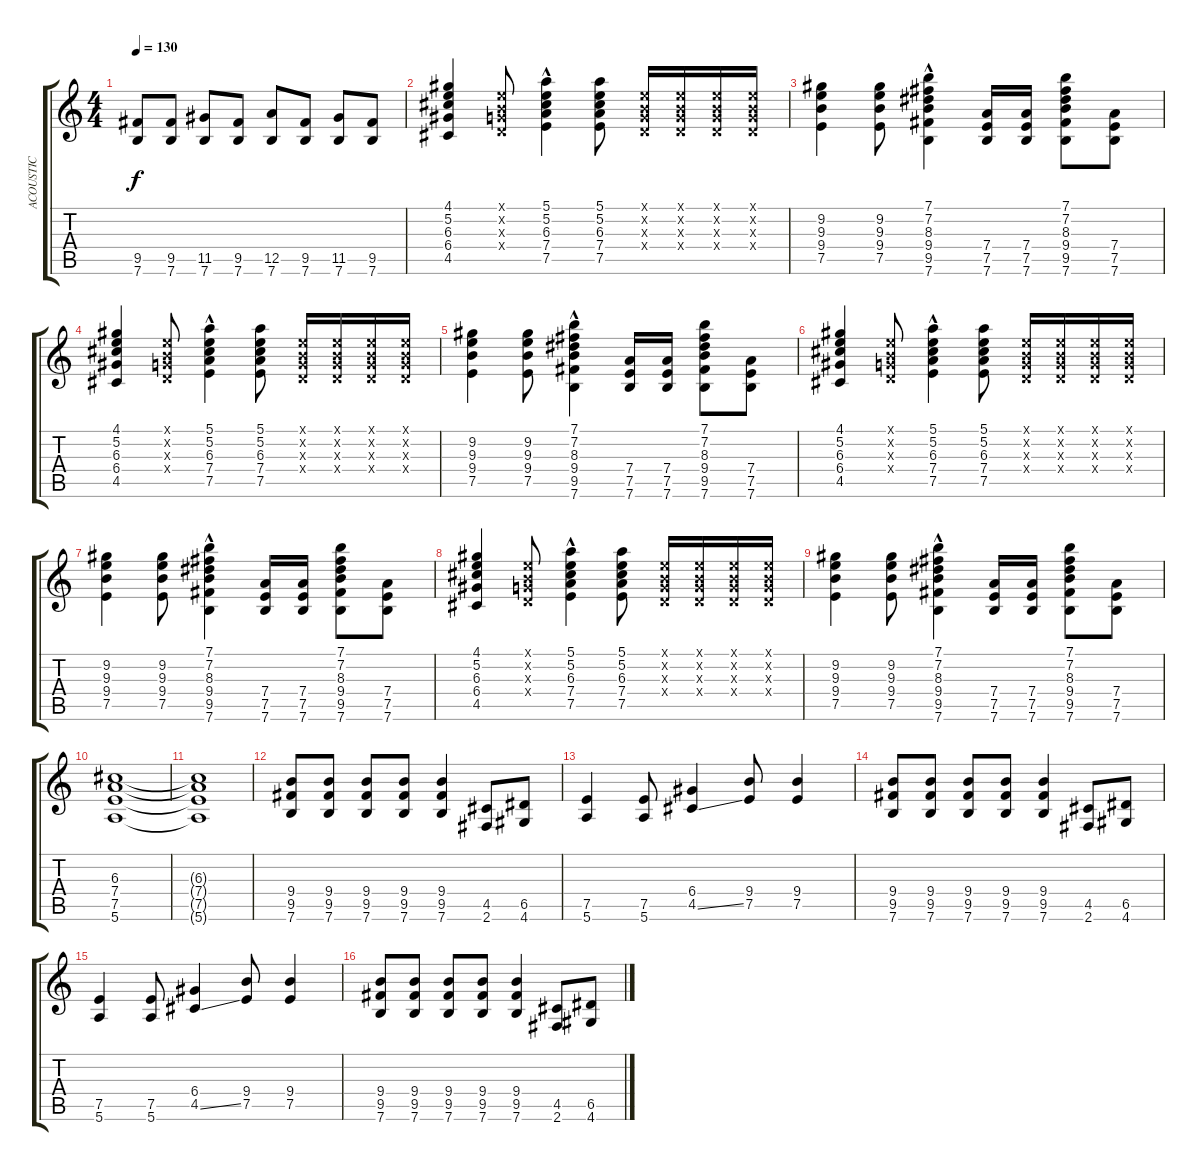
\track ("ACOUSTIC" "ACOUSTIC") {instrument acousticguitarsteel}
\staff {score tabs}
\tuning (E4 B3 G3 D3 A2 E2) {hide}
\ts (4 4)
\tempo 130
\clef g2
\ks c
(9.5 7.6).8{dy f} (9.5 7.6).8 (11.5 7.6).8 (9.5 7.6).8 (12.5 7.6).8 (9.5 7.6).8 (11.5 7.6).8 (9.5 7.6).8 |
(4.1 5.2 6.3 6.4 4.5).4 (0.1{x} 0.2{x} 0.3{x} 0.4{x}).8 (5.1{hac} 5.2 6.3 7.4 7.5).4 (5.1 5.2 6.3 7.4 7.5).8 (0.1{x} 0.2{x} 0.3{x} 0.4{x}).16 (0.1{x} 0.2{x} 0.3{x} 0.4{x}).16 (0.1{x} 0.2{x} 0.3{x} 0.4{x}).16 (0.1{x} 0.2{x} 0.3{x} 0.4{x}).16 |
(9.2 9.3 9.4 7.5).4 (9.2 9.3 9.4 7.5).8 (7.1{hac} 7.2 8.3 9.4 9.5 7.6).4 (7.4 7.5 7.6).16 (7.4 7.5 7.6).16 (7.1 7.2 8.3 9.4 9.5 7.6).8 (7.4 7.5 7.6).8 |
(4.1 5.2 6.3 6.4 4.5).4 (0.1{x} 0.2{x} 0.3{x} 0.4{x}).8 (5.1{hac} 5.2 6.3 7.4 7.5).4 (5.1 5.2 6.3 7.4 7.5).8 (0.1{x} 0.2{x} 0.3{x} 0.4{x}).16 (0.1{x} 0.2{x} 0.3{x} 0.4{x}).16 (0.1{x} 0.2{x} 0.3{x} 0.4{x}).16 (0.1{x} 0.2{x} 0.3{x} 0.4{x}).16 |
(9.2 9.3 9.4 7.5).4 (9.2 9.3 9.4 7.5).8 (7.1{hac} 7.2 8.3 9.4 9.5 7.6).4 (7.4 7.5 7.6).16 (7.4 7.5 7.6).16 (7.1 7.2 8.3 9.4 9.5 7.6).8 (7.4 7.5 7.6).8 |
(4.1 5.2 6.3 6.4 4.5).4 (0.1{x} 0.2{x} 0.3{x} 0.4{x}).8 (5.1{hac} 5.2 6.3 7.4 7.5).4 (5.1 5.2 6.3 7.4 7.5).8 (0.1{x} 0.2{x} 0.3{x} 0.4{x}).16 (0.1{x} 0.2{x} 0.3{x} 0.4{x}).16 (0.1{x} 0.2{x} 0.3{x} 0.4{x}).16 (0.1{x} 0.2{x} 0.3{x} 0.4{x}).16 |
(9.2 9.3 9.4 7.5).4 (9.2 9.3 9.4 7.5).8 (7.1{hac} 7.2 8.3 9.4 9.5 7.6).4 (7.4 7.5 7.6).16 (7.4 7.5 7.6).16 (7.1 7.2 8.3 9.4 9.5 7.6).8 (7.4 7.5 7.6).8 |
(4.1 5.2 6.3 6.4 4.5).4 (0.1{x} 0.2{x} 0.3{x} 0.4{x}).8 (5.1{hac} 5.2 6.3 7.4 7.5).4 (5.1 5.2 6.3 7.4 7.5).8 (0.1{x} 0.2{x} 0.3{x} 0.4{x}).16 (0.1{x} 0.2{x} 0.3{x} 0.4{x}).16 (0.1{x} 0.2{x} 0.3{x} 0.4{x}).16 (0.1{x} 0.2{x} 0.3{x} 0.4{x}).16 |
(9.2 9.3 9.4 7.5).4 (9.2 9.3 9.4 7.5).8 (7.1{hac} 7.2 8.3 9.4 9.5 7.6).4 (7.4 7.5 7.6).16 (7.4 7.5 7.6).16 (7.1 7.2 8.3 9.4 9.5 7.6).8 (7.4 7.5 7.6).8 |
(6.3 7.4 7.5 5.6).1 |
(6.3{t} 7.4{t} 7.5{t} 5.6{t}).1 |
(9.4 9.5 7.6).8 (9.4 9.5 7.6).8 (9.4 9.5 7.6).8 (9.4 9.5 7.6).8 (9.4 9.5 7.6).4 (4.5 2.6).8 (6.5 4.6).8 |
(7.5 5.6).4 (7.5 5.6).8 (6.4 4.5{ss}).4 (9.4 7.5).8 (9.4 7.5).4 |
(9.4 9.5 7.6).8 (9.4 9.5 7.6).8 (9.4 9.5 7.6).8 (9.4 9.5 7.6).8 (9.4 9.5 7.6).4 (4.5 2.6).8 (6.5 4.6).8 |
(7.5 5.6).4 (7.5 5.6).8 (6.4 4.5{ss}).4 (9.4 7.5).8 (9.4 7.5).4 |
(9.4 9.5 7.6).8 (9.4 9.5 7.6).8 (9.4 9.5 7.6).8 (9.4 9.5 7.6).8 (9.4 9.5 7.6).4 (4.5 2.6).8 (6.5 4.6).8
